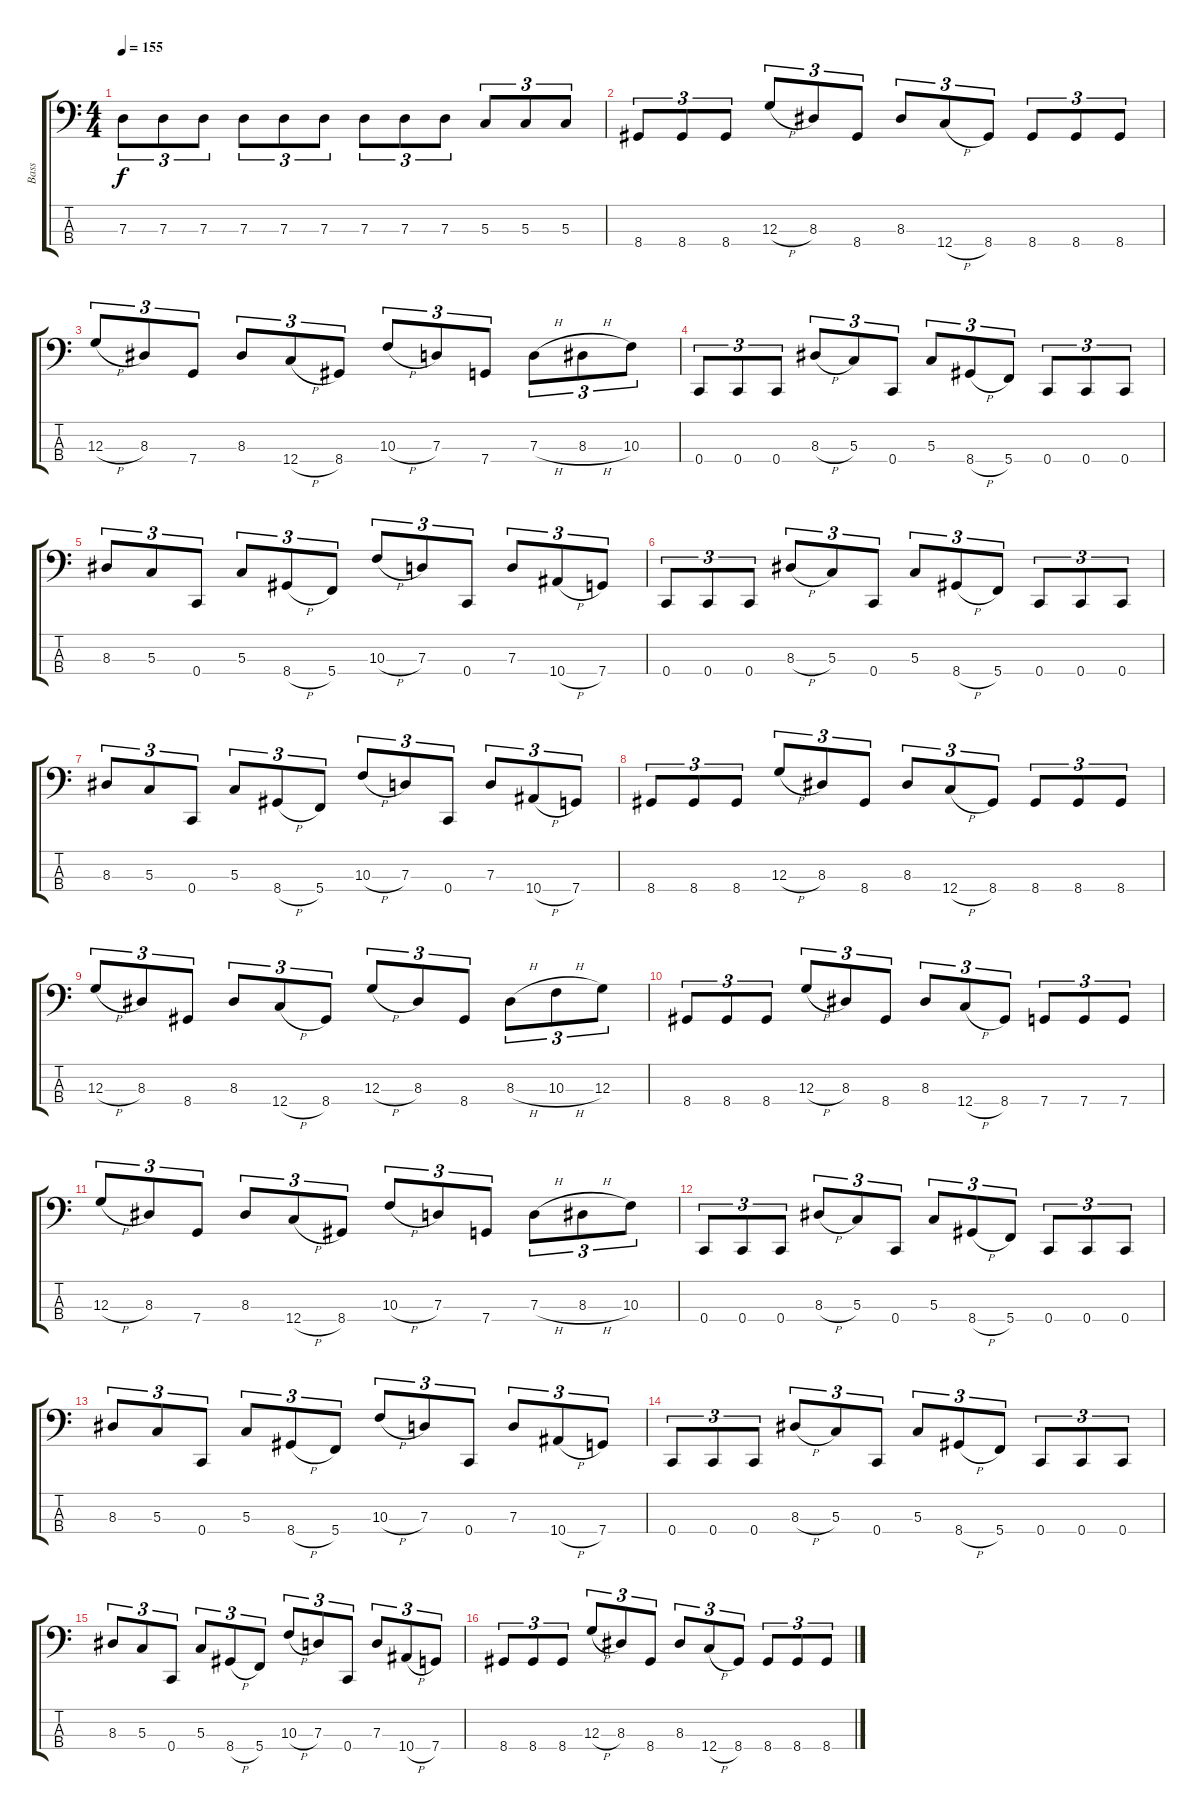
\track ("Bass" "Bass") {instrument electricbassfinger}
\staff {score tabs}
\tuning (F2 C2 G1 C1) {hide}
\ts (4 4)
\tempo 155
\clef f4
\ks c
7.3.8{tu (3 2) dy f} 7.3.8{tu (3 2)} 7.3.8{tu (3 2)} 7.3.8{tu (3 2)} 7.3.8{tu (3 2)} 7.3.8{tu (3 2)} 7.3.8{tu (3 2)} 7.3.8{tu (3 2)} 7.3.8{tu (3 2)} 5.3.8{tu (3 2)} 5.3.8{tu (3 2)} 5.3.8{tu (3 2)} |
8.4.8{tu (3 2)} 8.4.8{tu (3 2)} 8.4.8{tu (3 2)} 12.3{h}.8{tu (3 2)} 8.3.8{tu (3 2)} 8.4.8{tu (3 2)} 8.3.8{tu (3 2)} 12.4{h}.8{tu (3 2)} 8.4.8{tu (3 2)} 8.4.8{tu (3 2)} 8.4.8{tu (3 2)} 8.4.8{tu (3 2)} |
12.3{h}.8{tu (3 2)} 8.3.8{tu (3 2)} 7.4.8{tu (3 2)} 8.3.8{tu (3 2)} 12.4{h}.8{tu (3 2)} 8.4.8{tu (3 2)} 10.3{h}.8{tu (3 2)} 7.3.8{tu (3 2)} 7.4.8{tu (3 2)} 7.3{h}.8{tu (3 2)} 8.3{h}.8{tu (3 2)} 10.3.8{tu (3 2)} |
0.4.8{tu (3 2)} 0.4.8{tu (3 2)} 0.4.8{tu (3 2)} 8.3{h}.8{tu (3 2)} 5.3.8{tu (3 2)} 0.4.8{tu (3 2)} 5.3.8{tu (3 2)} 8.4{h}.8{tu (3 2)} 5.4.8{tu (3 2)} 0.4.8{tu (3 2)} 0.4.8{tu (3 2)} 0.4.8{tu (3 2)} |
8.3.8{tu (3 2)} 5.3.8{tu (3 2)} 0.4.8{tu (3 2)} 5.3.8{tu (3 2)} 8.4{h}.8{tu (3 2)} 5.4.8{tu (3 2)} 10.3{h}.8{tu (3 2)} 7.3.8{tu (3 2)} 0.4.8{tu (3 2)} 7.3.8{tu (3 2)} 10.4{h}.8{tu (3 2)} 7.4.8{tu (3 2)} |
0.4.8{tu (3 2)} 0.4.8{tu (3 2)} 0.4.8{tu (3 2)} 8.3{h}.8{tu (3 2)} 5.3.8{tu (3 2)} 0.4.8{tu (3 2)} 5.3.8{tu (3 2)} 8.4{h}.8{tu (3 2)} 5.4.8{tu (3 2)} 0.4.8{tu (3 2)} 0.4.8{tu (3 2)} 0.4.8{tu (3 2)} |
8.3.8{tu (3 2)} 5.3.8{tu (3 2)} 0.4.8{tu (3 2)} 5.3.8{tu (3 2)} 8.4{h}.8{tu (3 2)} 5.4.8{tu (3 2)} 10.3{h}.8{tu (3 2)} 7.3.8{tu (3 2)} 0.4.8{tu (3 2)} 7.3.8{tu (3 2)} 10.4{h}.8{tu (3 2)} 7.4.8{tu (3 2)} |
8.4.8{tu (3 2)} 8.4.8{tu (3 2)} 8.4.8{tu (3 2)} 12.3{h}.8{tu (3 2)} 8.3.8{tu (3 2)} 8.4.8{tu (3 2)} 8.3.8{tu (3 2)} 12.4{h}.8{tu (3 2)} 8.4.8{tu (3 2)} 8.4.8{tu (3 2)} 8.4.8{tu (3 2)} 8.4.8{tu (3 2)} |
12.3{h}.8{tu (3 2)} 8.3.8{tu (3 2)} 8.4.8{tu (3 2)} 8.3.8{tu (3 2)} 12.4{h}.8{tu (3 2)} 8.4.8{tu (3 2)} 12.3{h}.8{tu (3 2)} 8.3.8{tu (3 2)} 8.4.8{tu (3 2)} 8.3{h}.8{tu (3 2)} 10.3{h}.8{tu (3 2)} 12.3.8{tu (3 2)} |
8.4.8{tu (3 2)} 8.4.8{tu (3 2)} 8.4.8{tu (3 2)} 12.3{h}.8{tu (3 2)} 8.3.8{tu (3 2)} 8.4.8{tu (3 2)} 8.3.8{tu (3 2)} 12.4{h}.8{tu (3 2)} 8.4.8{tu (3 2)} 7.4.8{tu (3 2)} 7.4.8{tu (3 2)} 7.4.8{tu (3 2)} |
12.3{h}.8{tu (3 2)} 8.3.8{tu (3 2)} 7.4.8{tu (3 2)} 8.3.8{tu (3 2)} 12.4{h}.8{tu (3 2)} 8.4.8{tu (3 2)} 10.3{h}.8{tu (3 2)} 7.3.8{tu (3 2)} 7.4.8{tu (3 2)} 7.3{h}.8{tu (3 2)} 8.3{h}.8{tu (3 2)} 10.3.8{tu (3 2)} |
0.4.8{tu (3 2)} 0.4.8{tu (3 2)} 0.4.8{tu (3 2)} 8.3{h}.8{tu (3 2)} 5.3.8{tu (3 2)} 0.4.8{tu (3 2)} 5.3.8{tu (3 2)} 8.4{h}.8{tu (3 2)} 5.4.8{tu (3 2)} 0.4.8{tu (3 2)} 0.4.8{tu (3 2)} 0.4.8{tu (3 2)} |
8.3.8{tu (3 2)} 5.3.8{tu (3 2)} 0.4.8{tu (3 2)} 5.3.8{tu (3 2)} 8.4{h}.8{tu (3 2)} 5.4.8{tu (3 2)} 10.3{h}.8{tu (3 2)} 7.3.8{tu (3 2)} 0.4.8{tu (3 2)} 7.3.8{tu (3 2)} 10.4{h}.8{tu (3 2)} 7.4.8{tu (3 2)} |
0.4.8{tu (3 2)} 0.4.8{tu (3 2)} 0.4.8{tu (3 2)} 8.3{h}.8{tu (3 2)} 5.3.8{tu (3 2)} 0.4.8{tu (3 2)} 5.3.8{tu (3 2)} 8.4{h}.8{tu (3 2)} 5.4.8{tu (3 2)} 0.4.8{tu (3 2)} 0.4.8{tu (3 2)} 0.4.8{tu (3 2)} |
8.3.8{tu (3 2)} 5.3.8{tu (3 2)} 0.4.8{tu (3 2)} 5.3.8{tu (3 2)} 8.4{h}.8{tu (3 2)} 5.4.8{tu (3 2)} 10.3{h}.8{tu (3 2)} 7.3.8{tu (3 2)} 0.4.8{tu (3 2)} 7.3.8{tu (3 2)} 10.4{h}.8{tu (3 2)} 7.4.8{tu (3 2)} |
8.4.8{tu (3 2)} 8.4.8{tu (3 2)} 8.4.8{tu (3 2)} 12.3{h}.8{tu (3 2)} 8.3.8{tu (3 2)} 8.4.8{tu (3 2)} 8.3.8{tu (3 2)} 12.4{h}.8{tu (3 2)} 8.4.8{tu (3 2)} 8.4.8{tu (3 2)} 8.4.8{tu (3 2)} 8.4.8{tu (3 2)}
